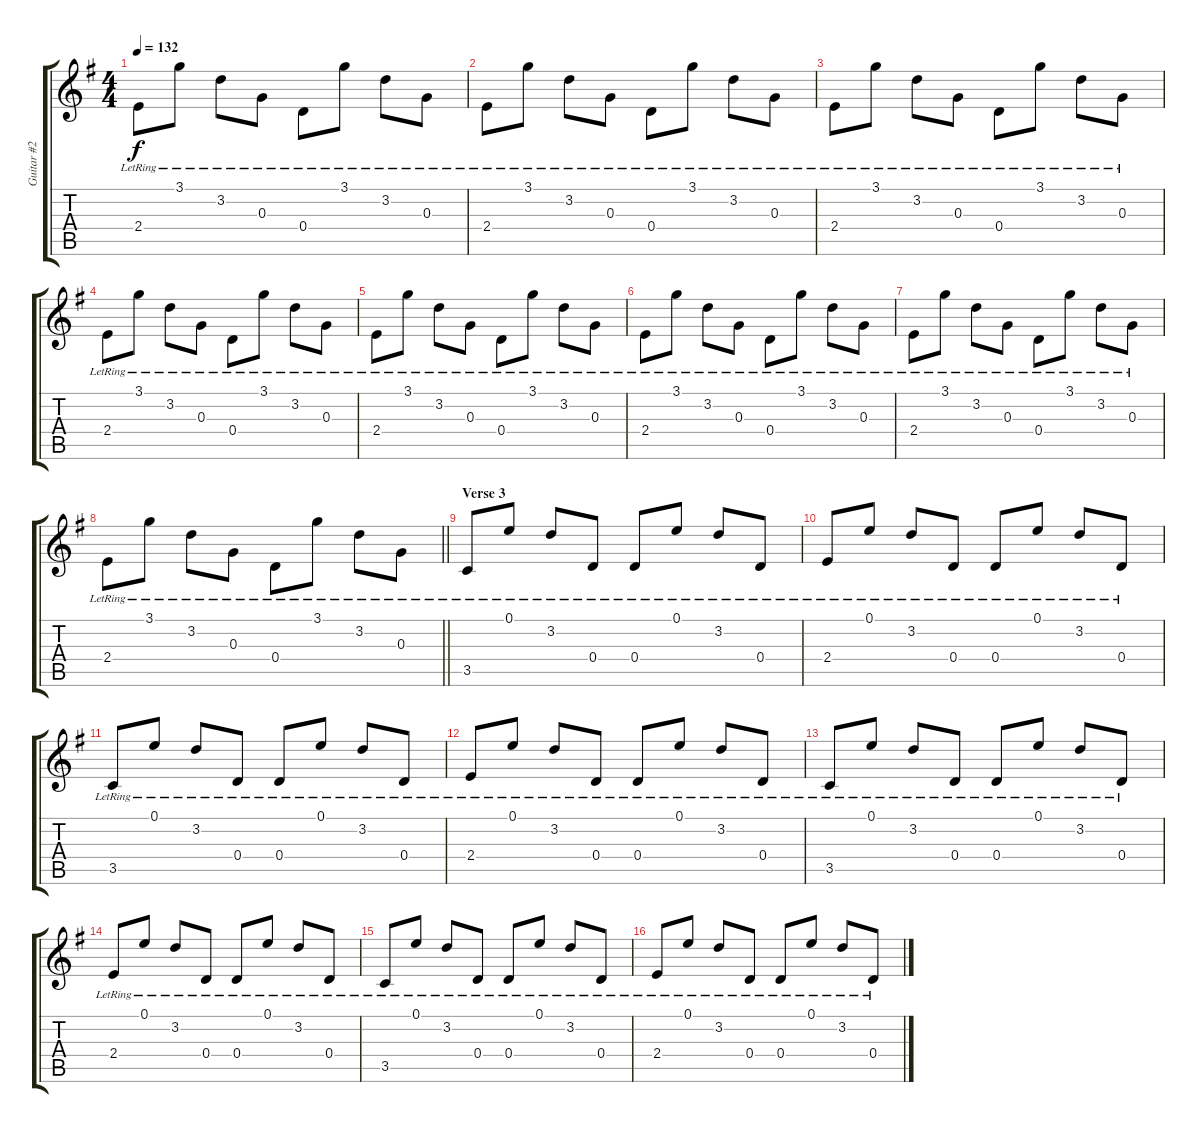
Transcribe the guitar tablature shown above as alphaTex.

\track ("Guitar #2" "Guitar #2") {instrument electricguitarclean}
\staff {score tabs}
\tuning (E4 B3 G3 D3 A2 E2) {hide}
\ts (4 4)
\tempo 132
\clef g2
\ks g
2.4{lr}.8{dy f} 3.1{lr}.8 3.2{lr}.8 0.3{lr}.8 0.4{lr}.8 3.1{lr}.8 3.2{lr}.8 0.3{lr}.8 |
2.4{lr}.8 3.1{lr}.8 3.2{lr}.8 0.3{lr}.8 0.4{lr}.8 3.1{lr}.8 3.2{lr}.8 0.3{lr}.8 |
2.4{lr}.8 3.1{lr}.8 3.2{lr}.8 0.3{lr}.8 0.4{lr}.8 3.1{lr}.8 3.2{lr}.8 0.3{lr}.8 |
2.4{lr}.8 3.1{lr}.8 3.2{lr}.8 0.3{lr}.8 0.4{lr}.8 3.1{lr}.8 3.2{lr}.8 0.3{lr}.8 |
2.4{lr}.8 3.1{lr}.8 3.2{lr}.8 0.3{lr}.8 0.4{lr}.8 3.1{lr}.8 3.2{lr}.8 0.3{lr}.8 |
2.4{lr}.8 3.1{lr}.8 3.2{lr}.8 0.3{lr}.8 0.4{lr}.8 3.1{lr}.8 3.2{lr}.8 0.3{lr}.8 |
2.4{lr}.8 3.1{lr}.8 3.2{lr}.8 0.3{lr}.8 0.4{lr}.8 3.1{lr}.8 3.2{lr}.8 0.3{lr}.8 |
\barLineRight lightlight
2.4{lr}.8 3.1{lr}.8 3.2{lr}.8 0.3{lr}.8 0.4{lr}.8 3.1{lr}.8 3.2{lr}.8 0.3{lr}.8 |
\section ("" "Verse 3")
3.5{lr}.8 0.1{lr}.8 3.2{lr}.8 0.4{lr}.8 0.4{lr}.8 0.1{lr}.8 3.2{lr}.8 0.4{lr}.8 |
2.4{lr}.8 0.1{lr}.8 3.2{lr}.8 0.4{lr}.8 0.4{lr}.8 0.1{lr}.8 3.2{lr}.8 0.4{lr}.8 |
3.5{lr}.8 0.1{lr}.8 3.2{lr}.8 0.4{lr}.8 0.4{lr}.8 0.1{lr}.8 3.2{lr}.8 0.4{lr}.8 |
2.4{lr}.8 0.1{lr}.8 3.2{lr}.8 0.4{lr}.8 0.4{lr}.8 0.1{lr}.8 3.2{lr}.8 0.4{lr}.8 |
3.5{lr}.8 0.1{lr}.8 3.2{lr}.8 0.4{lr}.8 0.4{lr}.8 0.1{lr}.8 3.2{lr}.8 0.4{lr}.8 |
2.4{lr}.8 0.1{lr}.8 3.2{lr}.8 0.4{lr}.8 0.4{lr}.8 0.1{lr}.8 3.2{lr}.8 0.4{lr}.8 |
3.5{lr}.8 0.1{lr}.8 3.2{lr}.8 0.4{lr}.8 0.4{lr}.8 0.1{lr}.8 3.2{lr}.8 0.4{lr}.8 |
2.4{lr}.8 0.1{lr}.8 3.2{lr}.8 0.4{lr}.8 0.4{lr}.8 0.1{lr}.8 3.2{lr}.8 0.4{lr}.8
